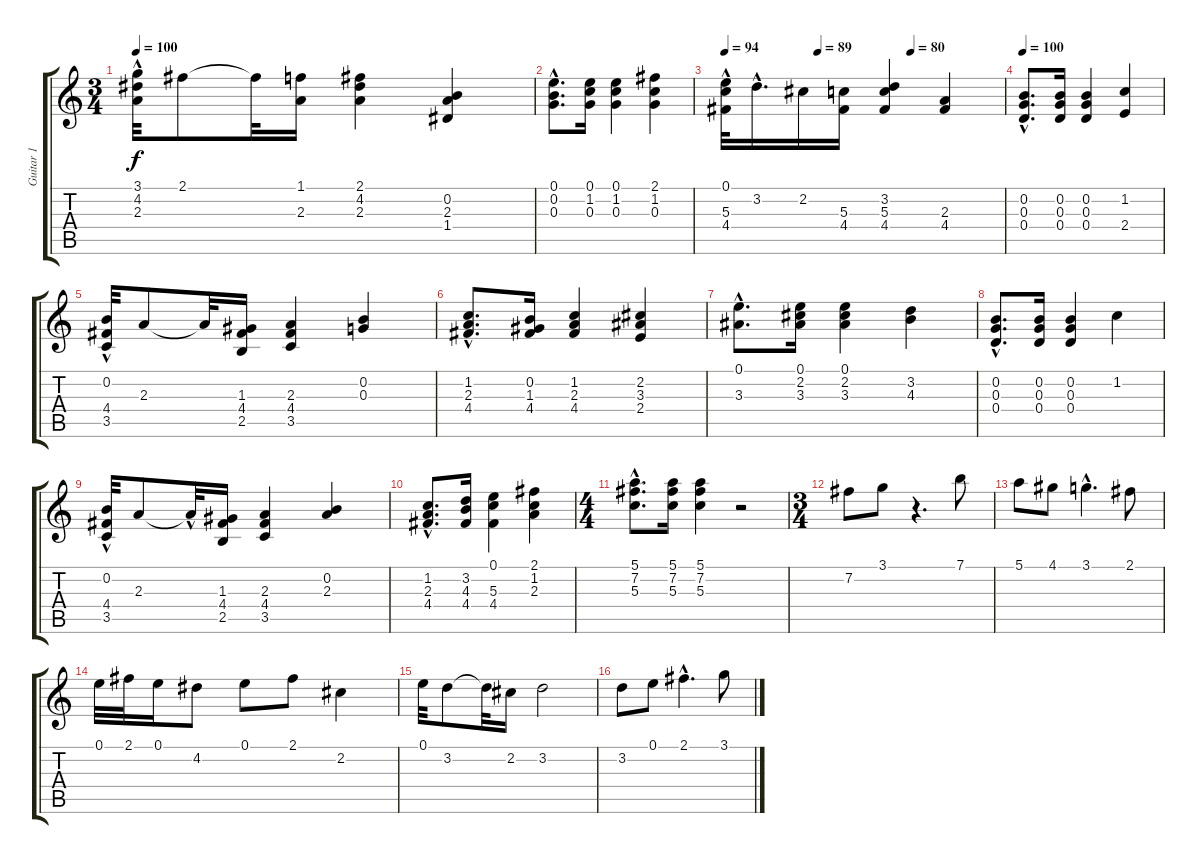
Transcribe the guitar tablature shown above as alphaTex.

\track ("Guitar 1" "Guitar 1") {instrument acousticguitarnylon}
\staff {score tabs}
\tuning (E4 B3 G3 D3 A2 E2) {hide}
\ts (3 4)
\tempo 100
\clef g2
\ks c
(3.1 4.2{hac} 2.3{hac}).32{dy f} 2.1.8 2.1{t}.32 (1.1 2.3).16 (2.1 4.2 2.3).4 (0.2 2.3 1.4).4 |
(0.1{hac} 0.2{hac} 0.3{hac}).8{d} (0.1 1.2 0.3).16 (0.1 1.2 0.3).4 (2.1 1.2 0.3).4 |
\tempo 94
\tempo (89 0.3333333333333333)
\tempo (80 0.6666666666666666)
(0.1 5.3{hac} 4.4{hac}).32 3.2{hac}.16{d} 2.2.16 (5.3 4.4).16 (3.2 5.3 4.4).4 (2.3 4.4).4 |
\tempo 100
(0.2{hac} 0.3{hac} 0.4{hac}).8{d} (0.2 0.3 0.4).16 (0.2 0.3 0.4).4 (1.2 2.4).4 |
(0.2 4.4{hac} 3.5{hac}).32 2.3.8 2.3{t}.32 (1.3 4.4 2.5).16 (2.3 4.4 3.5).4 (0.2 0.3).4 |
(1.2{hac} 2.3{hac} 4.4{hac}).8{d} (0.2 1.3 4.4).16 (1.2 2.3 4.4).4 (2.2 3.3 2.4).4 |
(0.1{hac} 3.3{hac}).8{d} (0.1 2.2 3.3).16 (0.1 2.2 3.3).4 (3.2 4.3).4 |
(0.2{hac} 0.3{hac} 0.4{hac}).8{d} (0.2 0.3 0.4).16 (0.2 0.3 0.4).4 1.2.4 |
(0.2 4.4{hac} 3.5{hac}).32 2.3.8 2.3{hac t}.32 (1.3 4.4 2.5).16 (2.3 4.4 3.5).4 (0.2 2.3).4 |
(1.2{hac} 2.3{hac} 4.4{hac}).8{d} (3.2 4.3 4.4).16 (0.1 5.3 4.4).4 (2.1 1.2 2.3).4 |
\ts (4 4)
(5.1{hac} 7.2{hac} 5.3{hac}).8{d} (5.1 7.2 5.3).16 (5.1 7.2 5.3).4 r.2 |
\ts (3 4)
7.2.8 3.1.8 r.4{d} 7.1.8 |
5.1.8 4.1.8 3.1{hac}.4{d} 2.1.8 |
0.1.32 2.1.32 0.1.16 4.2.8 0.1.8 2.1.8 2.2.4 |
0.1.32 3.2.8 3.2{t}.32 2.2.16 3.2.2 |
3.2.8 0.1.8 2.1{hac}.4{d} 3.1.8
